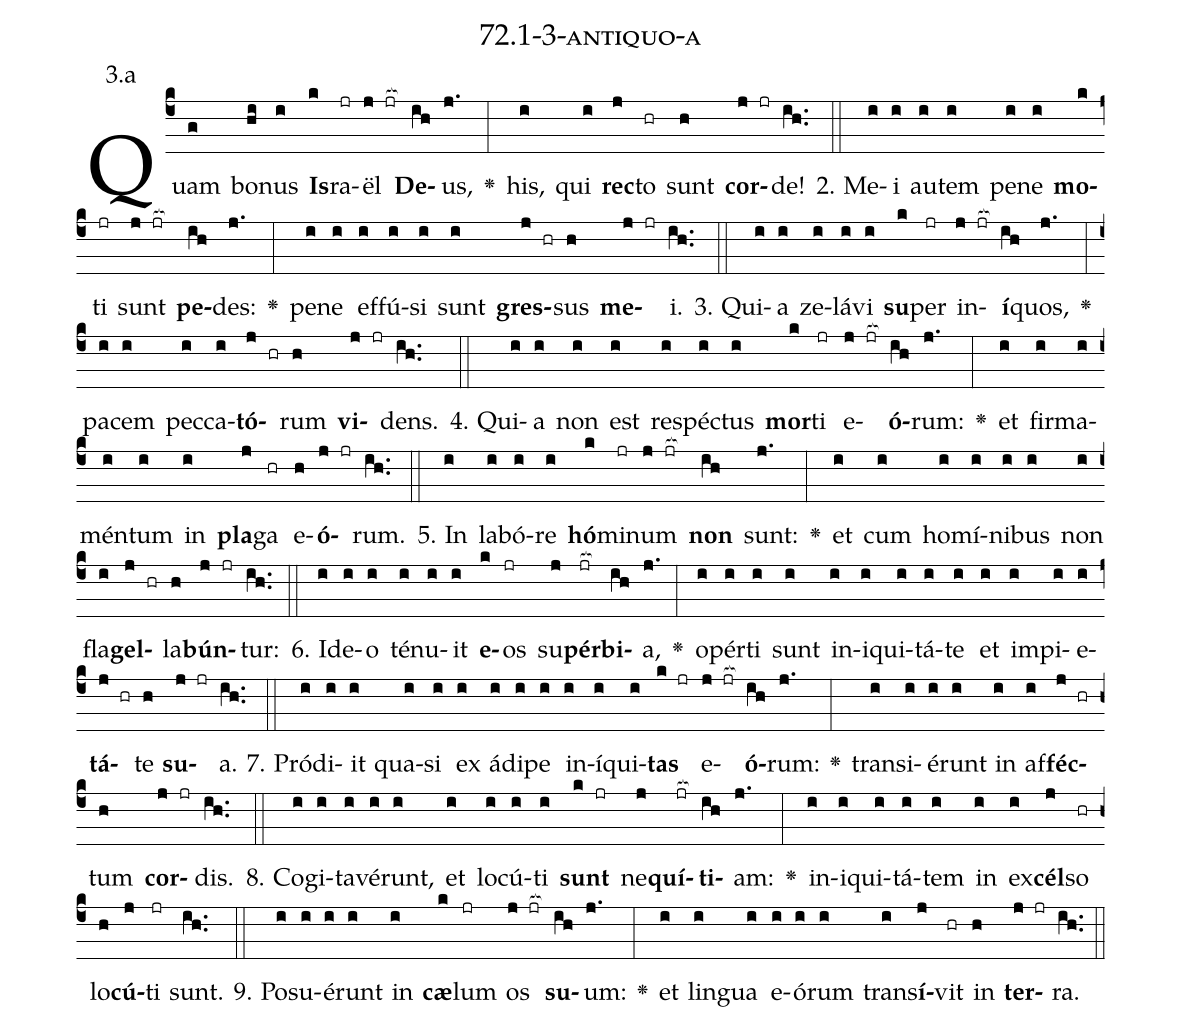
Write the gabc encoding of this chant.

name: 72.1-3-antiquo-a;
annotation: 3.a;
%%
(c4)Quam(g) bo(hi)nus(i) <b>Is</b>(k)ra(jr)ël(j jr[ocb:1{]) <b>De</b>(ih[ocb:0}])us,(j.) <v>\greheightstar</v>(:) his,(i) qui(i) <b>rec</b>(j)to(hr) sunt(h) <b>cor</b>(j jr)de!(ih..) (::)
2. Me(i)i(i) au(i)tem(i) pe(i)ne(i) <b>mo</b>(k)ti(jr) sunt(j jr[ocb:1{]) <b>pe</b>(ih[ocb:0}])des:(j.) <v>\greheightstar</v>(:) pe(i)ne(i) ef(i)fú(i)si(i) sunt(i) <b>gres</b>(j hr)sus(h) <b>me</b>(j jr)i.(ih..) (::)
3. Qui(i)a(i) ze(i)lá(i)vi(i) <b>su</b>(k)per(jr) in(j jr[ocb:1{])<b>í</b>(ih[ocb:0}])quos,(j.) <v>\greheightstar</v>(:) pa(i)cem(i) pec(i)ca(i)<b>tó</b>(j hr)rum(h) <b>vi</b>(j jr)dens.(ih..) (::)
4. Qui(i)a(i) non(i) est(i) re(i)spéc(i)tus(i) <b>mor</b>(k)ti(jr) e(j jr[ocb:1{])<b>ó</b>(ih[ocb:0}])rum:(j.) <v>\greheightstar</v>(:) et(i) fir(i)ma(i)mén(i)tum(i) in(i) <b>pla</b>(j)ga(hr) e(h)<b>ó</b>(j jr)rum.(ih..) (::)
5. In(i) la(i)bó(i)re(i) <b>hó</b>(k)mi(jr)num(j jr[ocb:1{]) <b>non</b>(ih[ocb:0}]) sunt:(j.) <v>\greheightstar</v>(:) et(i) cum(i) ho(i)mí(i)ni(i)bus(i) non(i) fla(i)<b>gel</b>(j hr)la(h)<b>bún</b>(j jr)tur:(ih..) (::)
6. Id(i)e(i)o(i) té(i)nu(i)it(i) <b>e</b>(k)os(jr) su(j)<b>pér</b>(jr[ocb:1{])<b>bi</b>(ih[ocb:0}])a,(j.) <v>\greheightstar</v>(:) o(i)pér(i)ti(i) sunt(i) in(i)i(i)qui(i)tá(i)te(i) et(i) im(i)pi(i)e(i)<b>tá</b>(j hr)te(h) <b>su</b>(j jr)a.(ih..) (::)
7. Pród(i)i(i)it(i) qua(i)si(i) ex(i) á(i)di(i)pe(i) in(i)í(i)qui(i)<b>tas</b>(k jr) e(j jr[ocb:1{])<b>ó</b>(ih[ocb:0}])rum:(j.) <v>\greheightstar</v>(:) trans(i)i(i)é(i)runt(i) in(i) af(i)<b>féc</b>(j hr)tum(h) <b>cor</b>(j jr)dis.(ih..) (::)
8. Co(i)gi(i)ta(i)vé(i)runt,(i) et(i) lo(i)cú(i)ti(i) <b>sunt</b>(k jr) ne(j)<b>quí</b>(jr[ocb:1{])<b>ti</b>(ih[ocb:0}])am:(j.) <v>\greheightstar</v>(:) in(i)i(i)qui(i)tá(i)tem(i) in(i) ex(i)<b>cél</b>(j)so(hr) lo(h)<b>cú</b>(j)ti(jr) sunt.(ih..) (::)
9. Po(i)su(i)é(i)runt(i) in(i) <b>cæ</b>(k)lum(jr) os(j jr[ocb:1{]) <b>su</b>(ih[ocb:0}])um:(j.) <v>\greheightstar</v>(:) et(i) lin(i)gua(i) e(i)ó(i)rum(i) trans(i)<b>í</b>(j)vit(hr) in(h) <b>ter</b>(j jr)ra.(ih..) (::)
